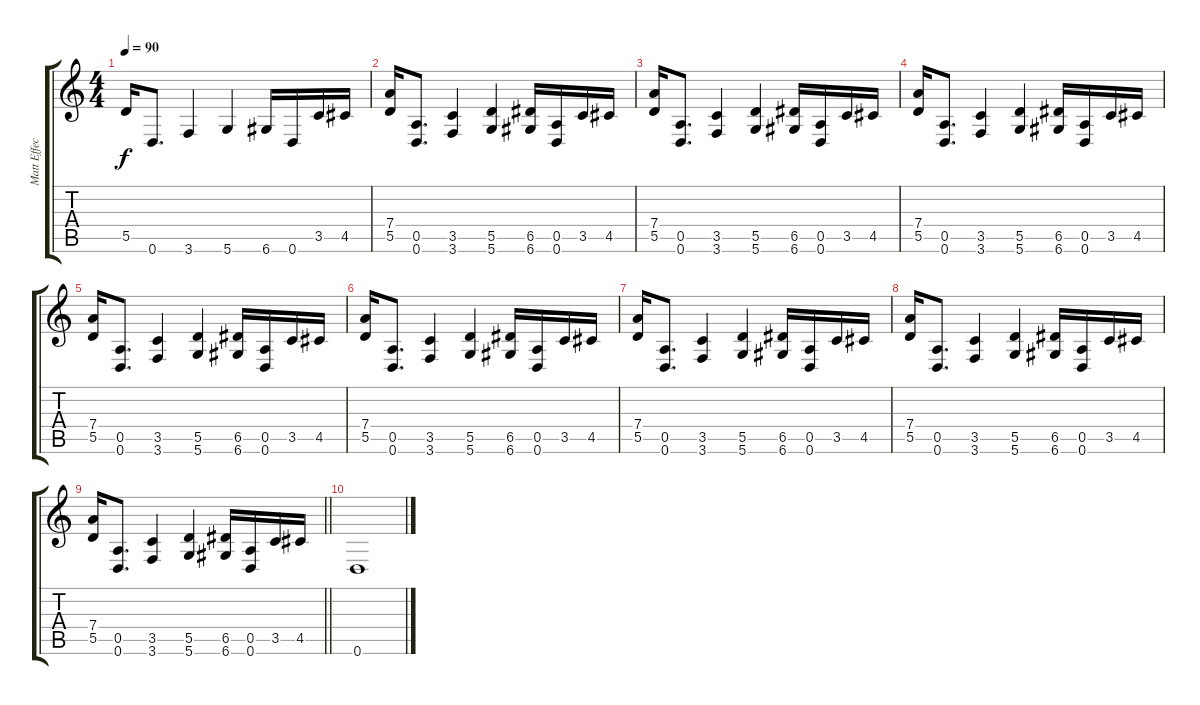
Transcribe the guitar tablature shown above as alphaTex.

\track ("Matt Effects" "Matt Effec") {instrument distortionguitar}
\staff {score tabs}
\tuning (E4 B3 G3 D3 A2 D2) {hide}
\ts (4 4)
\tempo 90
\clef g2
\ks c
5.5.16{dy f} 0.6.8{d} 3.6.4 5.6.4 6.6.16 0.6.16 3.5.16 4.5.16 |
(7.4 5.5).16{volume 16 balance 8} (0.5 0.6).8{d} (3.5 3.6).4 (5.5 5.6).4 (6.5 6.6).16 (0.5 0.6).16 3.5.16 4.5.16 |
(7.4 5.5).16 (0.5 0.6).8{d} (3.5 3.6).4 (5.5 5.6).4 (6.5 6.6).16 (0.5 0.6).16 3.5.16 4.5.16 |
(7.4 5.5).16 (0.5 0.6).8{d} (3.5 3.6).4 (5.5 5.6).4 (6.5 6.6).16 (0.5 0.6).16 3.5.16 4.5.16 |
(7.4 5.5).16 (0.5 0.6).8{d} (3.5 3.6).4 (5.5 5.6).4 (6.5 6.6).16 (0.5 0.6).16 3.5.16 4.5.16 |
(7.4 5.5).16 (0.5 0.6).8{d} (3.5 3.6).4 (5.5 5.6).4 (6.5 6.6).16 (0.5 0.6).16 3.5.16 4.5.16 |
(7.4 5.5).16 (0.5 0.6).8{d} (3.5 3.6).4 (5.5 5.6).4 (6.5 6.6).16 (0.5 0.6).16 3.5.16 4.5.16 |
(7.4 5.5).16 (0.5 0.6).8{d} (3.5 3.6).4 (5.5 5.6).4 (6.5 6.6).16 (0.5 0.6).16 3.5.16 4.5.16 |
\barLineRight lightlight
(7.4 5.5).16 (0.5 0.6).8{d} (3.5 3.6).4 (5.5 5.6).4 (6.5 6.6).16 (0.5 0.6).16 3.5.16 4.5.16 |
0.6.1
